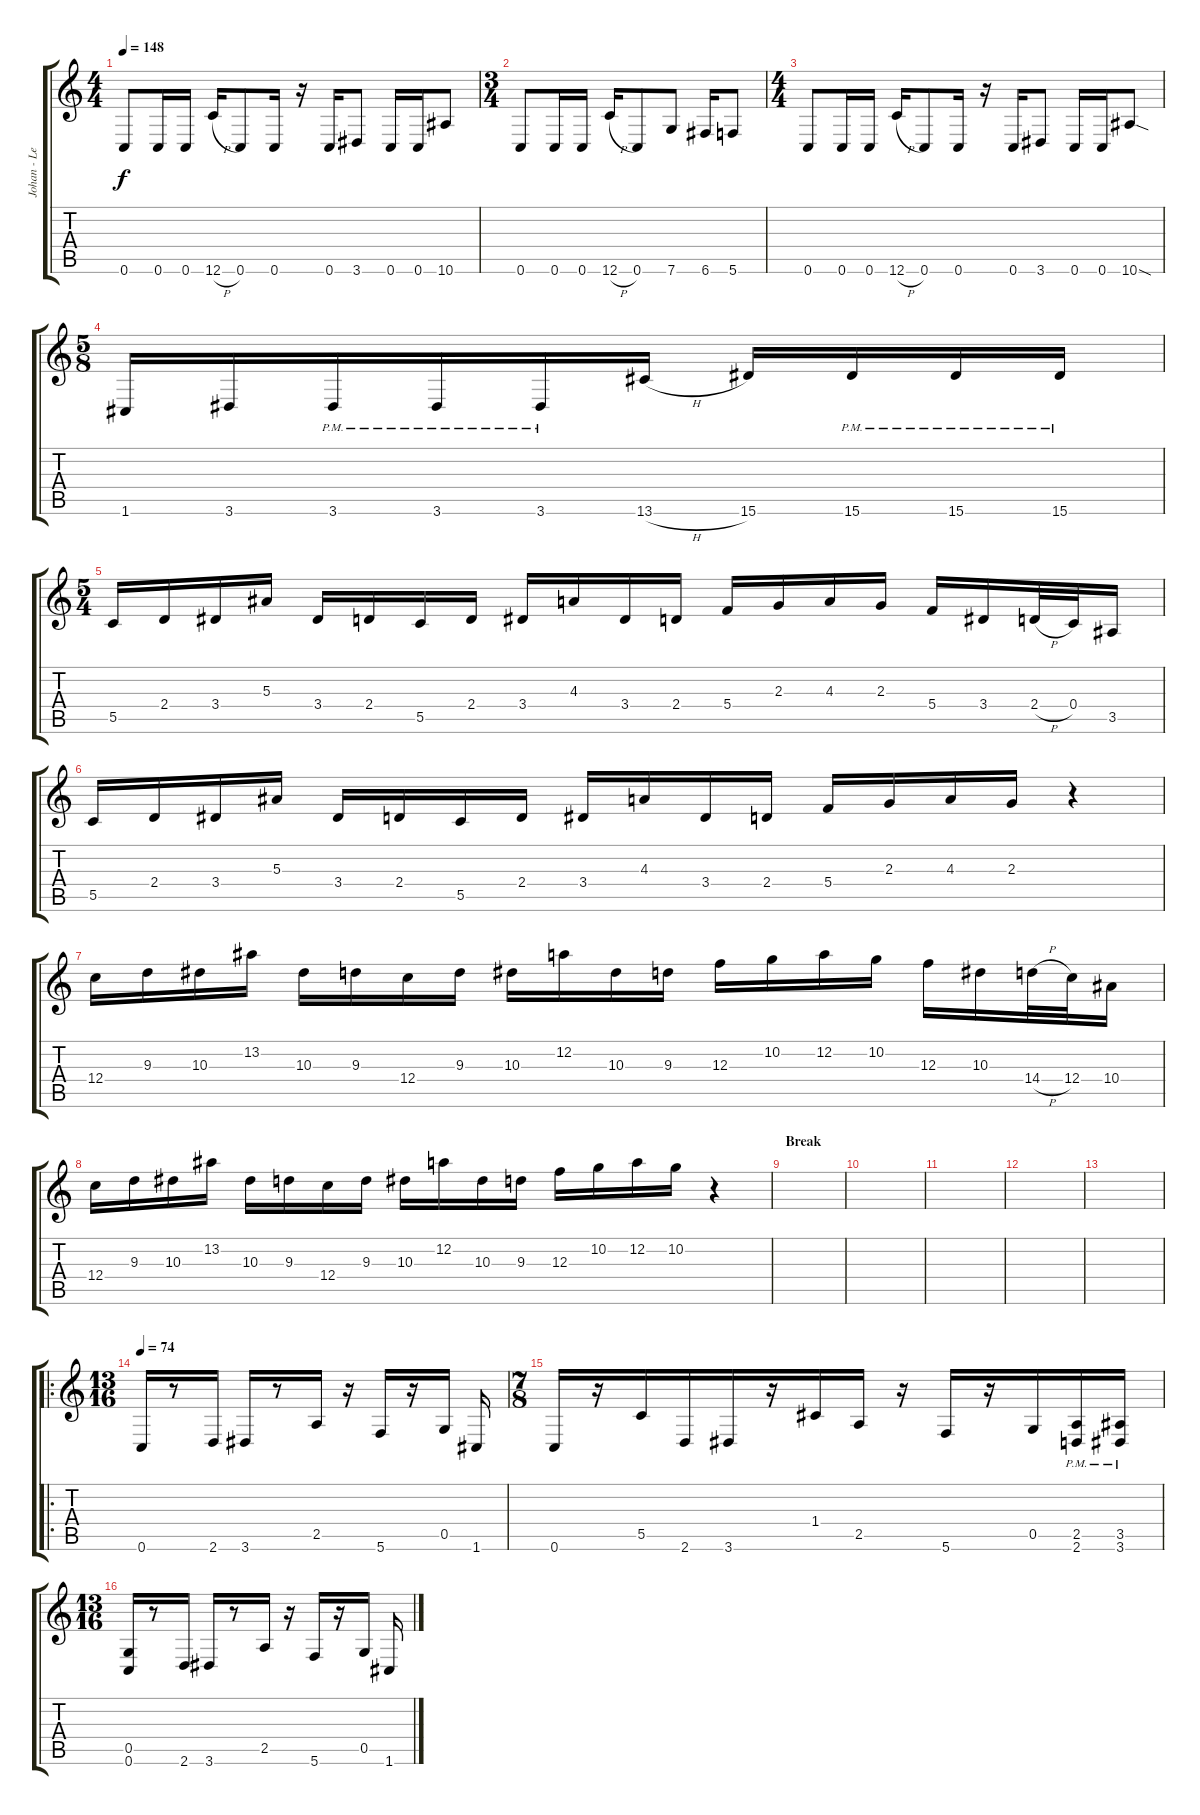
\track ("Johan - Lead Guitar" "Johan - Le") {instrument distortionguitar}
\staff {score tabs}
\tuning (D4 A3 F3 C3 G2 C2) {hide}
\ts (4 4)
\tempo 148
\clef g2
\ks c
0.6.8{dy f} 0.6.16 0.6.16 12.6{h}.16 0.6.8 0.6.16 r.16 0.6.16 3.6.8 0.6.16 0.6.16 10.6.8 |
\ts (3 4)
0.6.8 0.6.16 0.6.16 12.6{h}.16 0.6.8 7.6.8 6.6.16 5.6.8 |
\ts (4 4)
0.6.8 0.6.16 0.6.16 12.6{h}.16 0.6.8 0.6.16 r.16 0.6.16 3.6.8 0.6.16 0.6.16 10.6{sod}.8 |
\ts (5 8)
1.6.16 3.6.16 3.6{pm}.16 3.6{pm}.16 3.6{pm}.16 13.6{h}.16 15.6.16 15.6{pm}.16 15.6{pm}.16 15.6{pm}.16 |
\ts (5 4)
5.5.16 2.4.16 3.4.16 5.3.16 3.4.16 2.4.16 5.5.16 2.4.16 3.4.16 4.3.16 3.4.16 2.4.16 5.4.16 2.3.16 4.3.16 2.3.16 5.4.16 3.4.16 2.4{h}.32 0.4.32 3.5.16 |
5.5.16 2.4.16 3.4.16 5.3.16 3.4.16 2.4.16 5.5.16 2.4.16 3.4.16 4.3.16 3.4.16 2.4.16 5.4.16 2.3.16 4.3.16 2.3.16 r.4 |
12.4.16 9.3.16 10.3.16 13.2.16 10.3.16 9.3.16 12.4.16 9.3.16 10.3.16 12.2.16 10.3.16 9.3.16 12.3.16 10.2.16 12.2.16 10.2.16 12.3.16 10.3.16 14.4{h}.32 12.4.32 10.4.16 |
12.4.16 9.3.16 10.3.16 13.2.16 10.3.16 9.3.16 12.4.16 9.3.16 10.3.16 12.2.16 10.3.16 9.3.16 12.3.16 10.2.16 12.2.16 10.2.16 r.4 |
\section ("" "Break")
|
|
|
|
|
\ro
\ts (13 16)
\tempo 74
0.6.16 r.8 2.6.16 3.6.16 r.8 2.5.16 r.16 5.6.16 r.16 0.5.16 1.6.16 |
\ts (7 8)
0.6.16 r.16 5.5.16 2.6.16 3.6.16 r.16 1.4.16 2.5.16 r.16 5.6.16 r.16 0.5.16 (2.5{pm} 2.6).16 (3.5{pm} 3.6).16 |
\ts (13 16)
(0.5 0.6).16 r.8 2.6.16 3.6.16 r.8 2.5.16 r.16 5.6.16 r.16 0.5.16 1.6.16
